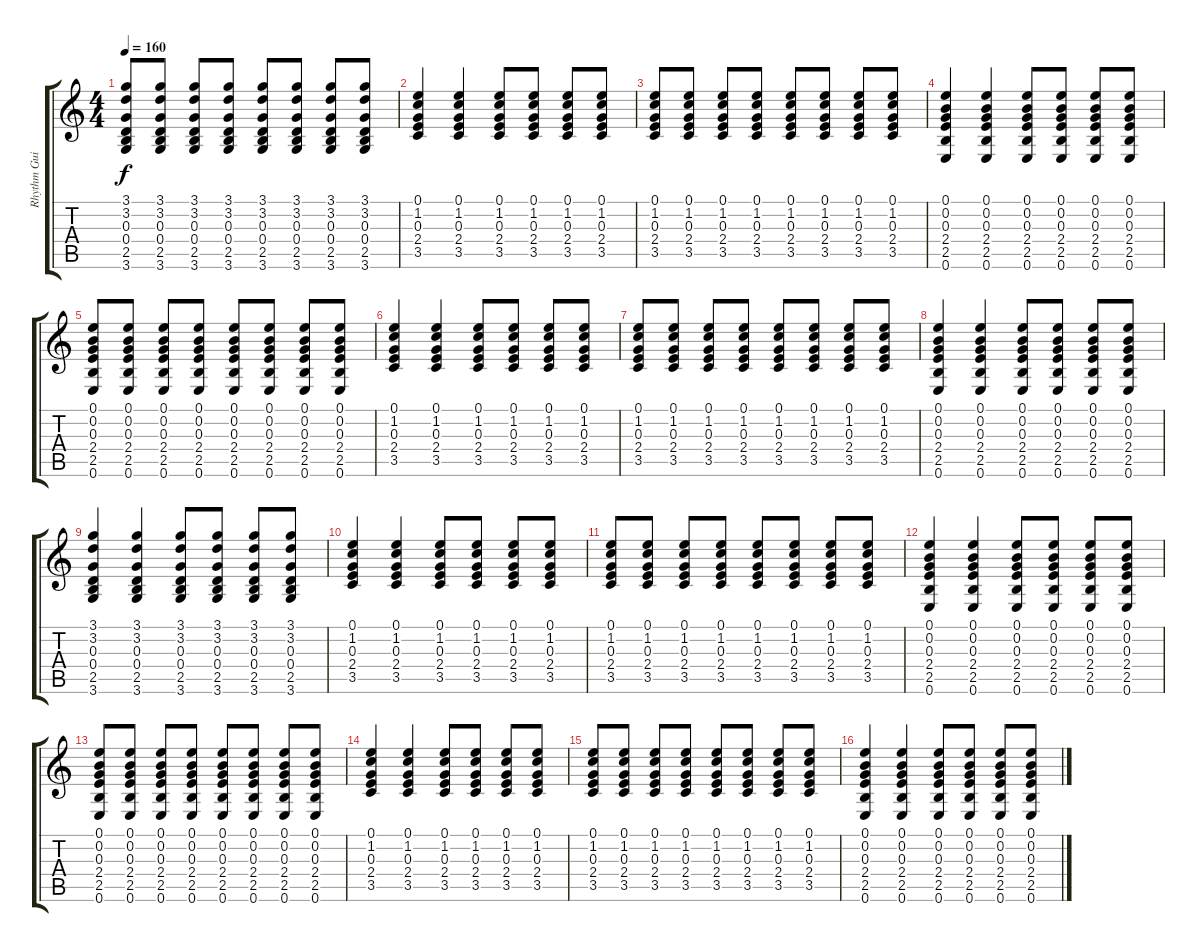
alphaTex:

\track ("Rhythm Guitar" "Rhythm Gui") {instrument acousticguitarsteel}
\staff {score tabs}
\tuning (E4 B3 G3 D3 A2 E2) {hide}
\ts (4 4)
\tempo 160
\clef g2
\ks c
(3.1 3.2 0.3 0.4 2.5 3.6).8{dy f} (3.1 3.2 0.3 0.4 2.5 3.6).8 (3.1 3.2 0.3 0.4 2.5 3.6).8 (3.1 3.2 0.3 0.4 2.5 3.6).8 (3.1 3.2 0.3 0.4 2.5 3.6).8 (3.1 3.2 0.3 0.4 2.5 3.6).8 (3.1 3.2 0.3 0.4 2.5 3.6).8 (3.1 3.2 0.3 0.4 2.5 3.6).8 |
(0.1 1.2 0.3 2.4 3.5).4 (0.1 1.2 0.3 2.4 3.5).4 (0.1 1.2 0.3 2.4 3.5).8 (0.1 1.2 0.3 2.4 3.5).8 (0.1 1.2 0.3 2.4 3.5).8 (0.1 1.2 0.3 2.4 3.5).8 |
(0.1 1.2 0.3 2.4 3.5).8 (0.1 1.2 0.3 2.4 3.5).8 (0.1 1.2 0.3 2.4 3.5).8 (0.1 1.2 0.3 2.4 3.5).8 (0.1 1.2 0.3 2.4 3.5).8 (0.1 1.2 0.3 2.4 3.5).8 (0.1 1.2 0.3 2.4 3.5).8 (0.1 1.2 0.3 2.4 3.5).8 |
(0.1 0.2 0.3 2.4 2.5 0.6).4 (0.1 0.2 0.3 2.4 2.5 0.6).4 (0.1 0.2 0.3 2.4 2.5 0.6).8 (0.1 0.2 0.3 2.4 2.5 0.6).8 (0.1 0.2 0.3 2.4 2.5 0.6).8 (0.1 0.2 0.3 2.4 2.5 0.6).8 |
(0.1 0.2 0.3 2.4 2.5 0.6).8 (0.1 0.2 0.3 2.4 2.5 0.6).8 (0.1 0.2 0.3 2.4 2.5 0.6).8 (0.1 0.2 0.3 2.4 2.5 0.6).8 (0.1 0.2 0.3 2.4 2.5 0.6).8 (0.1 0.2 0.3 2.4 2.5 0.6).8 (0.1 0.2 0.3 2.4 2.5 0.6).8 (0.1 0.2 0.3 2.4 2.5 0.6).8 |
(0.1 1.2 0.3 2.4 3.5).4 (0.1 1.2 0.3 2.4 3.5).4 (0.1 1.2 0.3 2.4 3.5).8 (0.1 1.2 0.3 2.4 3.5).8 (0.1 1.2 0.3 2.4 3.5).8 (0.1 1.2 0.3 2.4 3.5).8 |
(0.1 1.2 0.3 2.4 3.5).8 (0.1 1.2 0.3 2.4 3.5).8 (0.1 1.2 0.3 2.4 3.5).8 (0.1 1.2 0.3 2.4 3.5).8 (0.1 1.2 0.3 2.4 3.5).8 (0.1 1.2 0.3 2.4 3.5).8 (0.1 1.2 0.3 2.4 3.5).8 (0.1 1.2 0.3 2.4 3.5).8 |
(0.1 0.2 0.3 2.4 2.5 0.6).4 (0.1 0.2 0.3 2.4 2.5 0.6).4 (0.1 0.2 0.3 2.4 2.5 0.6).8 (0.1 0.2 0.3 2.4 2.5 0.6).8 (0.1 0.2 0.3 2.4 2.5 0.6).8 (0.1 0.2 0.3 2.4 2.5 0.6).8 |
(3.1 3.2 0.3 0.4 2.5 3.6).4 (3.1 3.2 0.3 0.4 2.5 3.6).4 (3.1 3.2 0.3 0.4 2.5 3.6).8 (3.1 3.2 0.3 0.4 2.5 3.6).8 (3.1 3.2 0.3 0.4 2.5 3.6).8 (3.1 3.2 0.3 0.4 2.5 3.6).8 |
(0.1 1.2 0.3 2.4 3.5).4 (0.1 1.2 0.3 2.4 3.5).4 (0.1 1.2 0.3 2.4 3.5).8 (0.1 1.2 0.3 2.4 3.5).8 (0.1 1.2 0.3 2.4 3.5).8 (0.1 1.2 0.3 2.4 3.5).8 |
(0.1 1.2 0.3 2.4 3.5).8 (0.1 1.2 0.3 2.4 3.5).8 (0.1 1.2 0.3 2.4 3.5).8 (0.1 1.2 0.3 2.4 3.5).8 (0.1 1.2 0.3 2.4 3.5).8 (0.1 1.2 0.3 2.4 3.5).8 (0.1 1.2 0.3 2.4 3.5).8 (0.1 1.2 0.3 2.4 3.5).8 |
(0.1 0.2 0.3 2.4 2.5 0.6).4 (0.1 0.2 0.3 2.4 2.5 0.6).4 (0.1 0.2 0.3 2.4 2.5 0.6).8 (0.1 0.2 0.3 2.4 2.5 0.6).8 (0.1 0.2 0.3 2.4 2.5 0.6).8 (0.1 0.2 0.3 2.4 2.5 0.6).8 |
(0.1 0.2 0.3 2.4 2.5 0.6).8 (0.1 0.2 0.3 2.4 2.5 0.6).8 (0.1 0.2 0.3 2.4 2.5 0.6).8 (0.1 0.2 0.3 2.4 2.5 0.6).8 (0.1 0.2 0.3 2.4 2.5 0.6).8 (0.1 0.2 0.3 2.4 2.5 0.6).8 (0.1 0.2 0.3 2.4 2.5 0.6).8 (0.1 0.2 0.3 2.4 2.5 0.6).8 |
(0.1 1.2 0.3 2.4 3.5).4 (0.1 1.2 0.3 2.4 3.5).4 (0.1 1.2 0.3 2.4 3.5).8 (0.1 1.2 0.3 2.4 3.5).8 (0.1 1.2 0.3 2.4 3.5).8 (0.1 1.2 0.3 2.4 3.5).8 |
(0.1 1.2 0.3 2.4 3.5).8 (0.1 1.2 0.3 2.4 3.5).8 (0.1 1.2 0.3 2.4 3.5).8 (0.1 1.2 0.3 2.4 3.5).8 (0.1 1.2 0.3 2.4 3.5).8 (0.1 1.2 0.3 2.4 3.5).8 (0.1 1.2 0.3 2.4 3.5).8 (0.1 1.2 0.3 2.4 3.5).8 |
(0.1 0.2 0.3 2.4 2.5 0.6).4 (0.1 0.2 0.3 2.4 2.5 0.6).4 (0.1 0.2 0.3 2.4 2.5 0.6).8 (0.1 0.2 0.3 2.4 2.5 0.6).8 (0.1 0.2 0.3 2.4 2.5 0.6).8 (0.1 0.2 0.3 2.4 2.5 0.6).8
